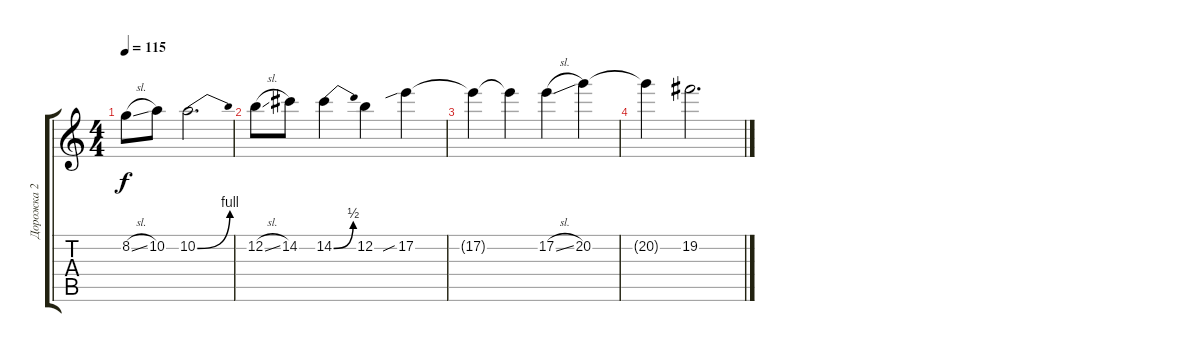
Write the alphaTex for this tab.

\track ("Дорожка 2" "Дорожка 2") {instrument distortionguitar}
\staff {score tabs}
\tuning (E4 B3 G3 D3 A2 E2) {hide}
\ts (4 4)
\tempo 115
\clef g2
\ks c
8.2{sl}.8{dy f} 10.2.8 10.2{be (bend 0 0 60 4)}.2{d} |
12.2{sl}.8 14.2.8 14.2{be (bend 0 0 60 2)}.4 12.2.4 17.2{sib}.4 |
17.2{t}.4 17.2{t}.4 17.2{sl}.4 20.2.4 |
20.2{t}.4 19.2.2{d}
